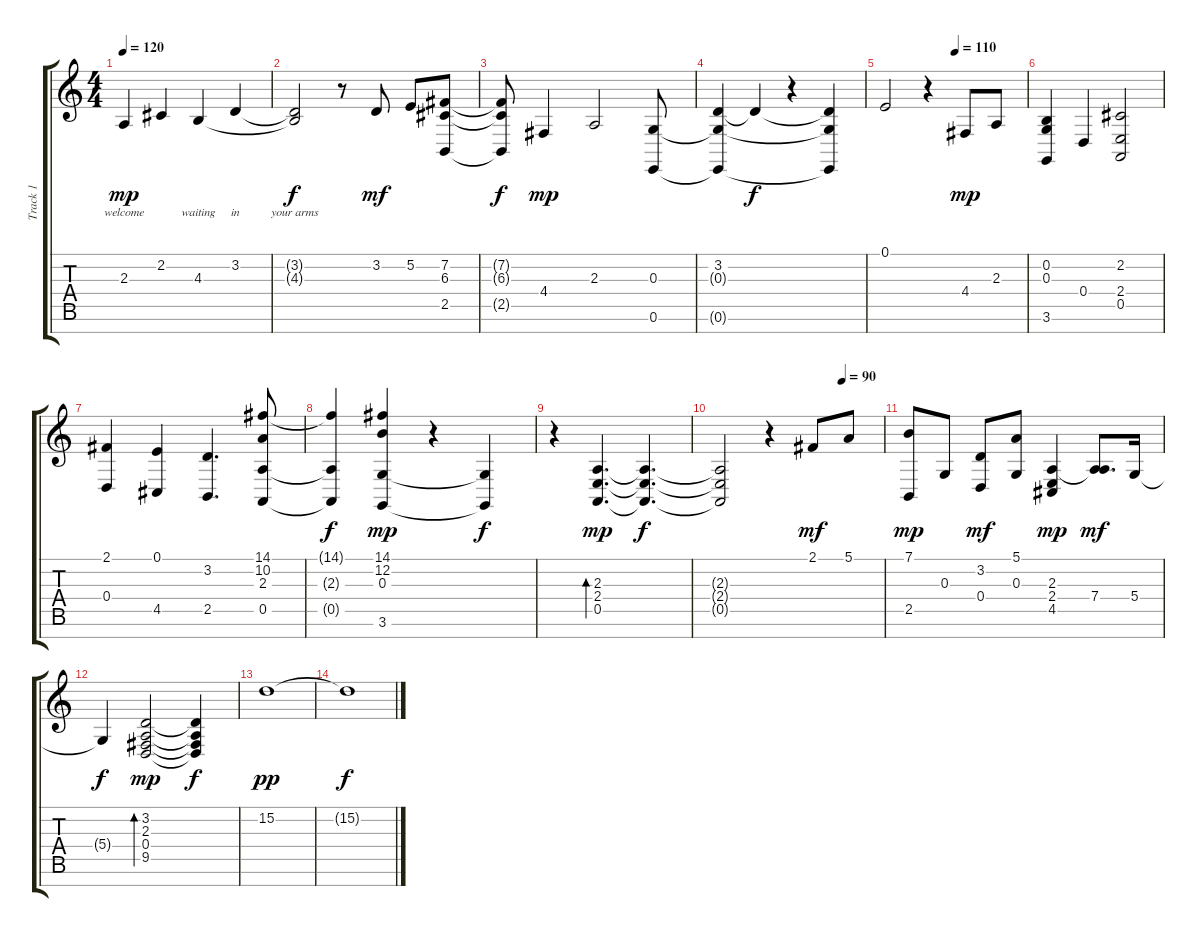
\track ("Track 1" "Track 1") {instrument brightacousticpiano}
\staff {score tabs}
\tuning (E4 B3 G3 D3 A2 E2 B1) {hide}
\ts (4 4)
\tempo 120
\clef g2
\ks c
2.3.4{lyrics (0 "welcome") lyrics (1 "") lyrics (2 "") lyrics (3 "") lyrics (4 "") dy mp} 2.2.4{lyrics (0 "") lyrics (1 "") lyrics (2 "") lyrics (3 "") lyrics (4 "")} 4.3.4{lyrics (0 "waiting") lyrics (1 "") lyrics (2 "") lyrics (3 "") lyrics (4 "")} 3.2.4{lyrics (0 "in") lyrics (1 "") lyrics (2 "") lyrics (3 "") lyrics (4 "")} |
(3.2{t} 4.3{t}).2{lyrics (0 "your arms") lyrics (1 "") lyrics (2 "") lyrics (3 "") lyrics (4 "") dy f} r.8 3.2.8{dy mf} 5.2.8 (7.2 6.3 2.5).8 |
(7.2{t} 6.3{t} 2.5{t}).8{dy f} 4.4.4{dy mp} 2.3.2 (0.3 0.6).8 |
(3.2 0.3{t} 0.6{t}).4 3.2{t}.4{dy f} r.4 (3.2{t} 0.3{t} 0.6{t}).4 |
\tempo (110 0.5)
0.1.2 r.4 4.4.8{dy mp} 2.3.8 |
(0.2 0.3 3.6).4 0.4.4 (2.2 2.4 0.5).2 |
(2.1 0.4).4 (0.1 4.5).4 (3.2 2.5).4{d} (14.1 10.2 2.3 0.5).8 |
(14.1{t} 2.3{t} 0.5{t}).4{dy f} (14.1 12.2 0.3 3.6).4{dy mp} r.4 (0.3{t} 3.6{t}).4{dy f} |
r.4 (2.3 2.4 0.5).4{d bd 480 dy mp} (2.3{t} 2.4{t} 0.5{t}).4{d dy f} |
\tempo (90 0.75)
(2.3{t} 2.4{t} 0.5{t}).2 r.4 2.1.8{dy mf} 5.1.8 |
(7.1 2.5).8{dy mp} 0.3.8 (3.2 0.4).8{dy mf} (5.1 0.3).8 (2.3 2.4 4.5).4{dy mp} (2.3{t} 7.4).8{d dy mf} 5.4.16 |
5.4{t}.4{dy f} (3.2 2.3 0.4 9.5).2{bd 480 dy mp} (3.2{t} 2.3{t} 0.4{t} 9.5{t}).4{dy f} |
15.2.1{dy pp instrument fx5brightness} |
15.2{t}.1{dy f}
